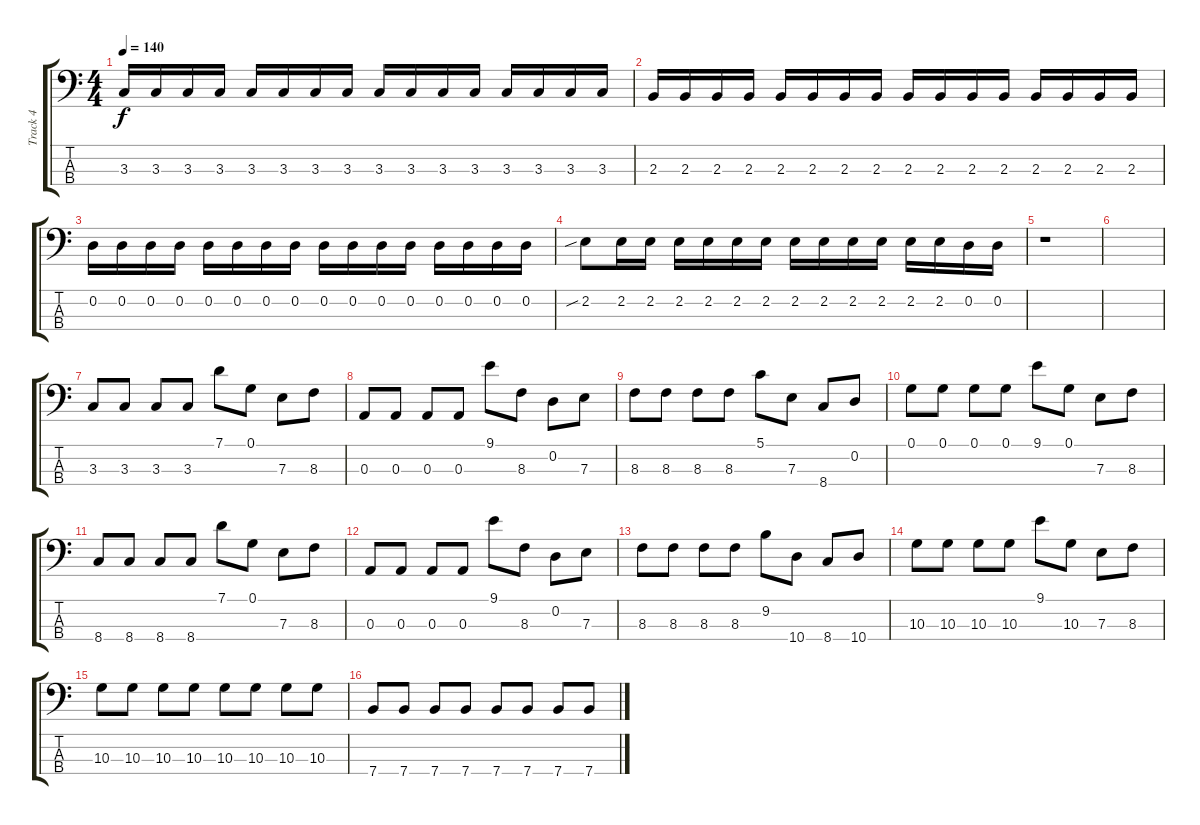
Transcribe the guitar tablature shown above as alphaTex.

\track ("Track 4" "Track 4") {instrument electricbassfinger}
\staff {score tabs}
\tuning (G2 D2 A1 E1) {hide}
\ts (4 4)
\tempo 140
\clef f4
\ks c
3.3.16{dy f} 3.3.16 3.3.16 3.3.16 3.3.16 3.3.16 3.3.16 3.3.16 3.3.16 3.3.16 3.3.16 3.3.16 3.3.16 3.3.16 3.3.16 3.3.16 |
2.3.16 2.3.16 2.3.16 2.3.16 2.3.16 2.3.16 2.3.16 2.3.16 2.3.16 2.3.16 2.3.16 2.3.16 2.3.16 2.3.16 2.3.16 2.3.16 |
0.2.16 0.2.16 0.2.16 0.2.16 0.2.16 0.2.16 0.2.16 0.2.16 0.2.16 0.2.16 0.2.16 0.2.16 0.2.16 0.2.16 0.2.16 0.2.16 |
2.2{sib}.8 2.2.16 2.2.16 2.2.16 2.2.16 2.2.16 2.2.16 2.2.16 2.2.16 2.2.16 2.2.16 2.2.16 2.2.16 0.2.16 0.2.16 |
r.1 |
|
3.3.8 3.3.8 3.3.8 3.3.8 7.1.8 0.1.8 7.3.8 8.3.8 |
0.3.8 0.3.8 0.3.8 0.3.8 9.1.8 8.3.8 0.2.8 7.3.8 |
8.3.8 8.3.8 8.3.8 8.3.8 5.1.8 7.3.8 8.4.8 0.2.8 |
0.1.8 0.1.8 0.1.8 0.1.8 9.1.8 0.1.8 7.3.8 8.3.8 |
8.4.8 8.4.8 8.4.8 8.4.8 7.1.8 0.1.8 7.3.8 8.3.8 |
0.3.8 0.3.8 0.3.8 0.3.8 9.1.8 8.3.8 0.2.8 7.3.8 |
8.3.8 8.3.8 8.3.8 8.3.8 9.2.8 10.4.8 8.4.8 10.4.8 |
10.3.8 10.3.8 10.3.8 10.3.8 9.1.8 10.3.8 7.3.8 8.3.8 |
10.3.8 10.3.8 10.3.8 10.3.8 10.3.8 10.3.8 10.3.8 10.3.8 |
7.4.8 7.4.8 7.4.8 7.4.8 7.4.8 7.4.8 7.4.8 7.4.8
